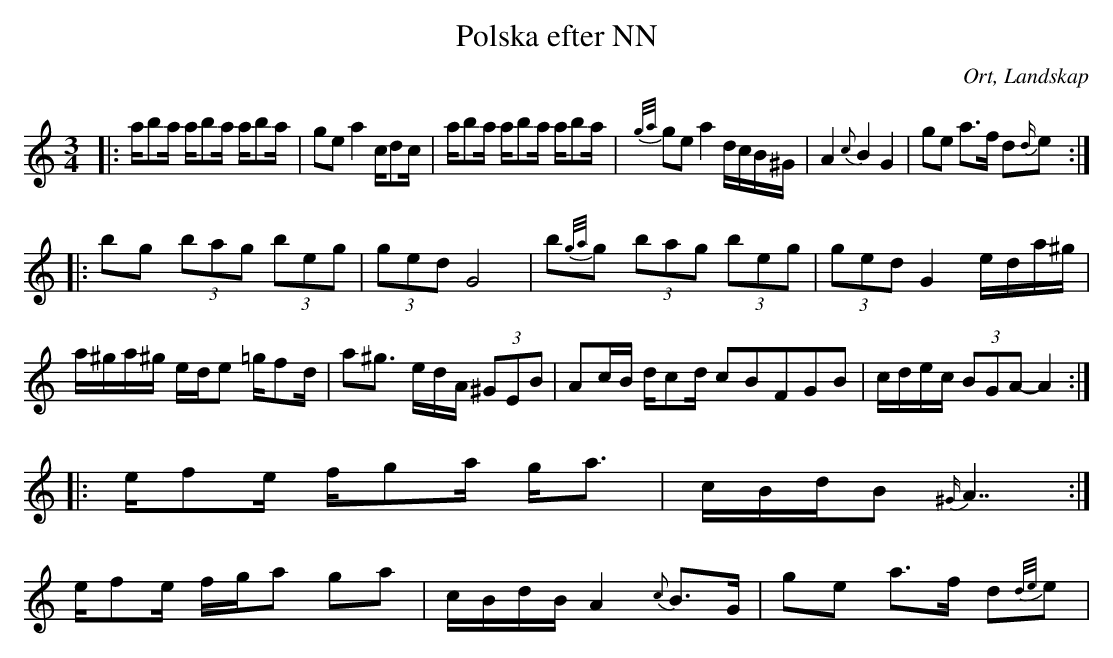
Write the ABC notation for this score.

X:1
T:Polska efter NN
O:Ort, Landskap
M:3/4
L:1/8
K:C
|: a/ba/ a/ba/ a/ba/|ge a2 c/dc/| a/ba/ a/ba/ a/ba/ | {g/a/}ge a2 d/c/B/^G/| A2 {c}B2 G2 | ge a>f d{d/}e:|
|:bg (3bag (3beg| (3ged G4 |b{g/a/}g (3bag (3beg| (3ged G2 e/d/a/^g/| a/^g/a/^g/ e/d/e =g/fd/ |a^g3/2 /e/d/A/ (3^GEB| Ac/B/ d/cd/ c2/5B2/5F2/5G2/5B2/5|  c/d/e/c/ (3BGA-A2 :|
|:e/fe/ f/ga/ g/a3/2 |c/B/d/B {^G/}A7/2:|
e/fe/ f/g/a ga |c/B/d/B/ A2 {c}B>G|ge a>f d{d/e/}e|
